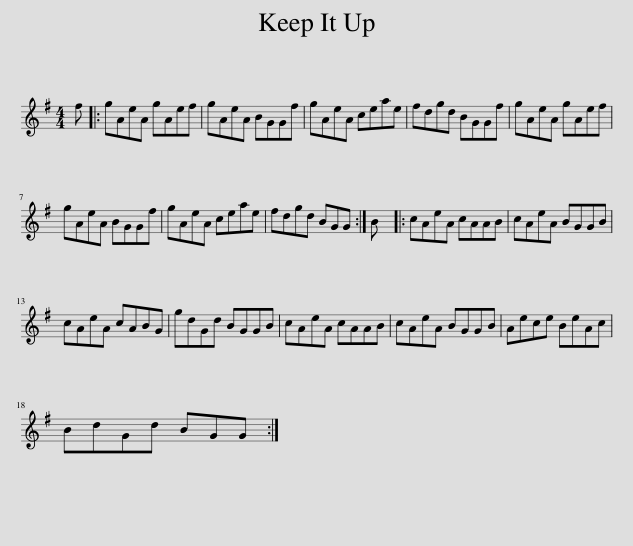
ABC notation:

X:1
L:1/8
M:4/4
I:linebreak $
K:G
V:1 treble
V:1
 f |: gAeA gAef | gAeA BGGf | gAeA ceae | fdgd BGGf | %5
 gAeA gAef |$ gAeA BGGf | gAeA ceae | fdgd BGG :| B |: %10
 cAeA cAAB | cAeA BGGB |$ cAeA cABG | gdGd BGGB | cAeA cAAB | %15
 cAeA BGGB | Aece BeAc |$ BdGd BGG :| %18
